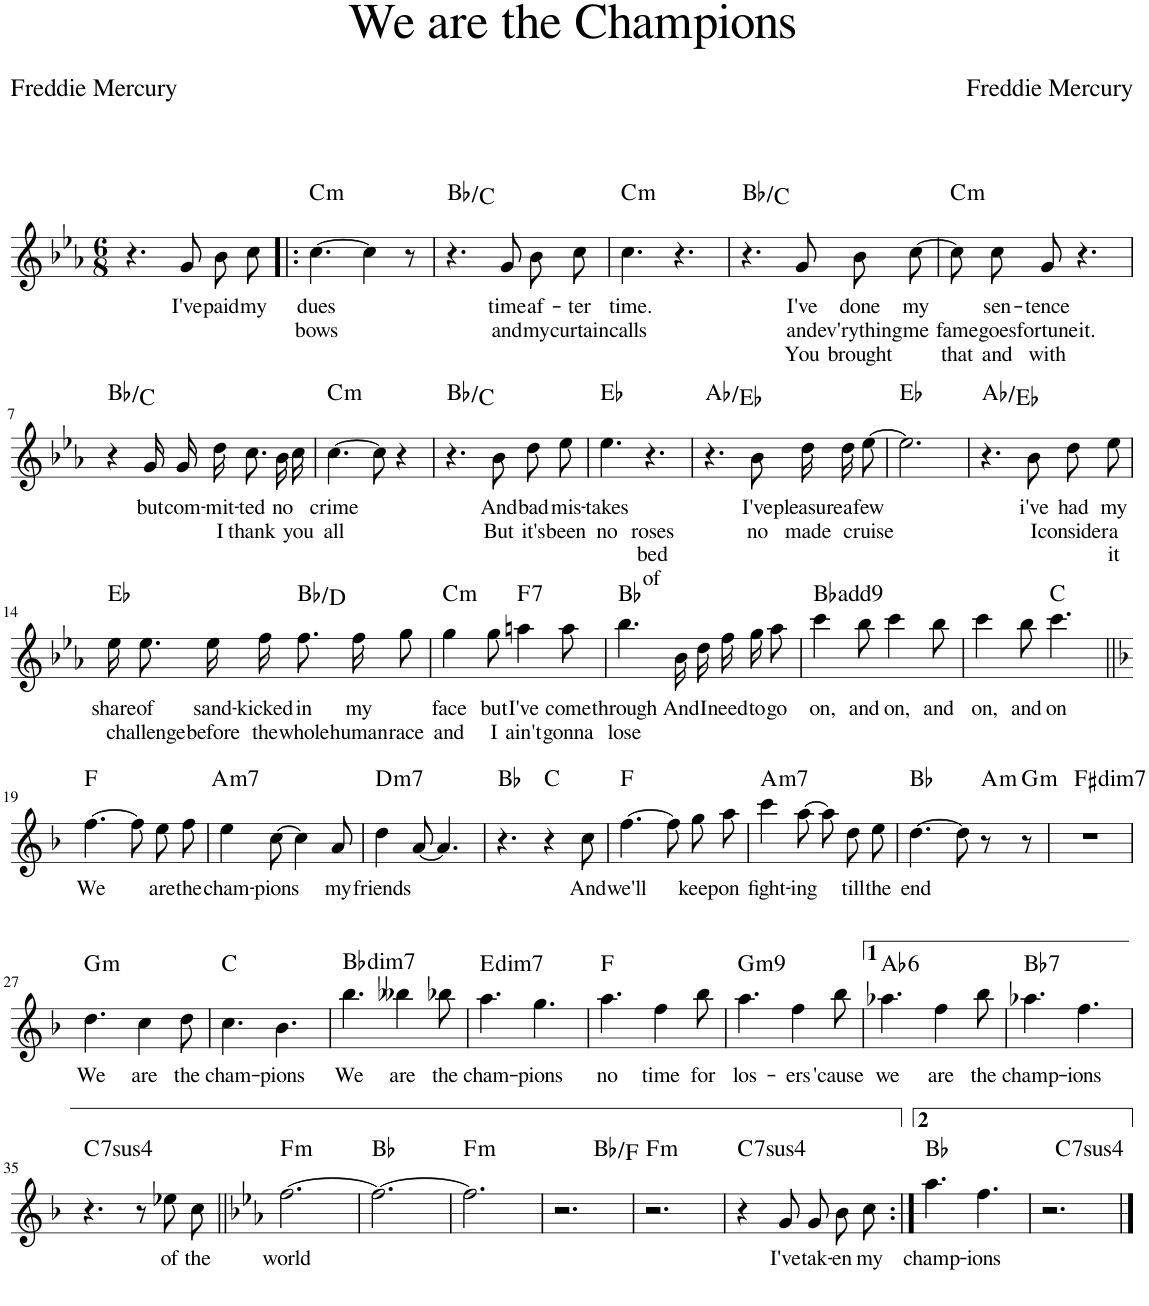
**kern	**text	**text	**text	**text	**harte
*part1	*part1	*part1	*part1	*part1	*part1
*staff1	*staff1	*staff1	*staff1	*staff1	*
*I"[Alto Saxophone]	*	*	*	*	*
*I'A Sax	*	*	*	*	*
*clefG2	*	*	*	*	*
*Trd5c9	*	*	*	*	*
*k[b-e-a-]	*	*	*	*	*
*M6/8	*	*	*	*	*
=1	=1	=1	=1	=1	=1
4.r	.	.	.	.	.
!	!LO:LY:b	!	!	!	!
8g/L	-I've	.	.	.	.
!	!LO:LY:b	!	!	!	!
8b-/	-paid	.	.	.	.
!	!LO:LY:b	!	!	!	!
8cc/J	-my	.	.	.	.
=2!|:	=2!|:	=2!|:	=2!|:	=2!|:	=2!|:
!	!LO:LY:b	!LO:LY:b	!	!	!LO:H:kt=m
[4.cc\	-dues	-bows	.	.	C:min
4cc\]	.	.	.	.	.
8r	.	.	.	.	.
=3	=3	=3	=3	=3	=3
4.r	.	.	.	.	Bb:maj/2
!	!LO:LY:b	!LO:LY:b	!	!	!
8g/L	-time	-and	.	.	.
!	!LO:LY:b	!LO:LY:b	!	!	!
8b-/	-af-	-my	.	.	.
!	!LO:LY:b	!LO:LY:b	!	!	!
8cc/J	-ter	-curtain	.	.	.
=4	=4	=4	=4	=4	=4
!	!LO:LY:b	!LO:LY:b	!	!	!LO:H:kt=m
4.cc\	-time.	-calls	.	.	C:min
4.r	.	.	.	.	.
=5	=5	=5	=5	=5	=5
4.r	.	.	.	.	Bb:maj/2
!	!LO:LY:b	!LO:LY:b	!LO:LY:b	!	!
8g/L	-I've	-and	-You	.	.
!	!LO:LY:b	!LO:LY:b	!LO:LY:b	!	!
8b-/	-done	-ev'rything	-brought	.	.
!	!LO:LY:b	!LO:LY:b	!	!	!
[8cc/J	-my	-me	.	.	.
=6	=6	=6	=6	=6	=6
!	!	!LO:LY:b	!LO:LY:b	!	!LO:H:kt=m
8cc/L]	.	-fame	-that	.	C:min
!	!LO:LY:b	!LO:LY:b	!LO:LY:b	!	!
8cc/	-sen-	-goes	-and	.	.
!	!LO:LY:b	!LO:LY:b	!LO:LY:b	!	!
8g/J	-tence	-fortune	-with	.	.
!	!	!LO:LY:b	!	!	!
4.r	.	-it.	.	.	.
!!LO:LB:g=z
=7	=7	=7	=7	=7	=7
4r	.	.	.	.	Bb:maj/2
!	!LO:LY:b	!	!	!	!
16g/LL	-but	.	.	.	.
!	!LO:LY:b	!	!	!	!
16g/JJ	-com-	.	.	.	.
!	!LO:LY:b	!LO:LY:b	!	!	!
16dd\KL	-mit-	-I	.	.	.
!	!LO:LY:b	!LO:LY:b	!	!	!
8.cc\	-ted	-thank	.	.	.
!	!LO:LY:b	!	!	!	!
16b-\L	-no	.	.	.	.
!	!	!LO:LY:b	!	!	!
16cc\JJ	.	-you	.	.	.
=8	=8	=8	=8	=8	=8
!	!LO:LY:b	!LO:LY:b	!	!	!LO:H:kt=m
[4.cc\	-crime	-all	.	.	C:min
8cc\]	.	.	.	.	.
4r	.	.	.	.	.
=9	=9	=9	=9	=9	=9
4.r	.	.	.	.	Bb:maj/2
!	!LO:LY:b	!LO:LY:b	!	!	!
8b-\L	-And	-But	.	.	.
!	!LO:LY:b	!LO:LY:b	!	!	!
8dd\	-bad	-it's	.	.	.
!	!LO:LY:b	!LO:LY:b	!	!	!
8ee-\J	-mis-	-been	.	.	.
=10	=10	=10	=10	=10	=10
!	!LO:LY:b	!LO:LY:b	!	!	!
4.ee-\	-takes	-no	.	.	Eb:maj
!	!	!LO:LY:b	!LO:LY:b	!LO:LY:b	!
4.r	.	-roses	-bed	-of	.
=11	=11	=11	=11	=11	=11
4.r	.	.	.	.	Ab:maj/5
!	!LO:LY:b	!LO:LY:b	!	!	!
8b-\L	-I've	-no	.	.	.
!	!LO:LY:b	!LO:LY:b	!	!	!
16dd\L	-pleasure	-made	.	.	.
!	!LO:LY:b	!	!	!	!
16dd\J	-a	.	.	.	.
!	!LO:LY:b	!LO:LY:b	!	!	!
[8ee-\J	-few	-cruise	.	.	.
=12	=12	=12	=12	=12	=12
2.ee-\]	.	.	.	.	Eb:maj
=13	=13	=13	=13	=13	=13
4.r	.	.	.	.	Ab:maj/5
!	!LO:LY:b	!LO:LY:b	!	!	!
8b-\L	-i've	-I	.	.	.
!	!LO:LY:b	!LO:LY:b	!	!	!
8dd\	-had	-consider	.	.	.
!	!LO:LY:b	!LO:LY:b	!LO:LY:b	!	!
8ee-\J	-my	-a	-it	.	.
!!LO:LB:g=z
=14	=14	=14	=14	=14	=14
!	!LO:LY:b	!	!	!	!
16ee-\KL	-share	.	.	.	Eb:maj
!	!LO:LY:b	!LO:LY:b	!	!	!
8.ee-\	-of	-challenge	.	.	.
!	!LO:LY:b	!LO:LY:b	!	!	!
16ee-\L	-sand-	-before	.	.	.
!	!LO:LY:b	!LO:LY:b	!	!	!
16ff\JJ	-kicked	-the	.	.	.
!	!LO:LY:b	!LO:LY:b	!	!	!
8.ff\L	-in	-whole	.	.	Bb:maj/3
!	!LO:LY:b	!LO:LY:b	!	!	!
16ff\K	-my	-human	.	.	.
!	!	!LO:LY:b	!	!	!
8gg\J	.	-race	.	.	.
=15	=15	=15	=15	=15	=15
!	!LO:LY:b	!LO:LY:b	!	!	!LO:H:kt=m
4gg\	-face	-and	.	.	C:min
!	!LO:LY:b	!LO:LY:b	!	!	!
8gg\	-but	-I	.	.	.
!	!LO:LY:b	!LO:LY:b	!	!	!LO:H:kt=7
4aan\	-I've	-ain't	.	.	F:7
!	!LO:LY:b	!LO:LY:b	!	!	!
8aa\	-come	-gonna	.	.	.
=16	=16	=16	=16	=16	=16
!	!LO:LY:b	!LO:LY:b	!	!	!
4.bb-\	-through	-lose	.	.	Bb:maj
!	!LO:LY:b	!	!	!	!
16b-\LL	-And	.	.	.	.
!	!LO:LY:b	!	!	!	!
16dd\	-I	.	.	.	.
!	!LO:LY:b	!	!	!	!
16ff\	-need	.	.	.	.
!	!LO:LY:b	!	!	!	!
16gg\J	-to	.	.	.	.
!	!LO:LY:b	!	!	!	!
8aa-\J	-go	.	.	.	.
=17	=17	=17	=17	=17	=17
!	!LO:LY:b	!	!	!	!
4ccc\	-on,	.	.	.	Bb:maj(9)
!	!LO:LY:b	!	!	!	!
8bb-\	-and	.	.	.	.
!	!LO:LY:b	!	!	!	!
4ccc\	-on,	.	.	.	.
!	!LO:LY:b	!	!	!	!
8bb-\	-and	.	.	.	.
=18	=18	=18	=18	=18	=18
!	!LO:LY:b	!	!	!	!
4ccc\	-on,	.	.	.	.
!	!LO:LY:b	!	!	!	!
8bb-\	-and	.	.	.	.
!	!LO:LY:b	!	!	!	!
4.ccc\	-on	.	.	.	C:maj
!!LO:LB:g=z
=19||	=19||	=19||	=19||	=19||	=19||
*k[b-]	*	*	*	*	*
!	!LO:LY:b	!	!	!	!
[4.ff\	-We	.	.	.	F:maj
8ff\L]	.	.	.	.	.
!	!LO:LY:b	!	!	!	!
8ee\	-are	.	.	.	.
!	!LO:LY:b	!	!	!	!
8ff\J	-the	.	.	.	.
=20	=20	=20	=20	=20	=20
!	!LO:LY:b	!	!	!	!LO:H:kt=m7
4ee\	-cham-	.	.	.	A:min7
!	!LO:LY:b	!	!	!	!
[8cc\	-pions	.	.	.	.
4cc\]	.	.	.	.	.
!	!LO:LY:b	!	!	!	!
8a/	-my	.	.	.	.
=21	=21	=21	=21	=21	=21
!	!LO:LY:b	!	!	!	!LO:H:kt=m7
4dd\	-friends	.	.	.	D:min7
[8a/	.	.	.	.	.
4.a/]	.	.	.	.	.
=22	=22	=22	=22	=22	=22
4.r	.	.	.	.	Bb:maj
4r	.	.	.	.	C:maj
!	!LO:LY:b	!	!	!	!
8cc\	-And	.	.	.	.
=23	=23	=23	=23	=23	=23
!	!LO:LY:b	!	!	!	!
[4.ff\	-we'll	.	.	.	F:maj
8ff\L]	.	.	.	.	.
!	!LO:LY:b	!	!	!	!
8gg\	-keep	.	.	.	.
!	!LO:LY:b	!	!	!	!
8aa\J	-on	.	.	.	.
=24	=24	=24	=24	=24	=24
!	!LO:LY:b	!	!	!	!LO:H:kt=m7
4ccc\	-fight-	.	.	.	A:min7
!	!LO:LY:b	!	!	!	!
[8aa\	-ing	.	.	.	.
8aa\L]	.	.	.	.	.
!	!LO:LY:b	!	!	!	!
8dd\	-till	.	.	.	.
!	!LO:LY:b	!	!	!	!
8ee\J	-the	.	.	.	.
=25	=25	=25	=25	=25	=25
!	!LO:LY:b	!	!	!	!
[4.dd\	-end	.	.	.	Bb:maj
8dd\]	.	.	.	.	.
!	!	!	!	!	!LO:H:kt=m
8r	.	.	.	.	A:min
!	!	!	!	!	!LO:H:kt=m
8r	.	.	.	.	G:min
=26	=26	=26	=26	=26	=26
*^	*	*	*	*	*
2.r	2ryy	.	.	.	.	.
.	16ryy	.	.	.	.	.
!	!	!	!	!	!	!LO:H:kt=dim7
.	8.ryy	.	.	.	.	F#:dim7
!!LO:LB:g=z	!!
=27	=27	=27	=27	=27	=27	=27
!	!	!LO:LY:b	!	!	!	!LO:H:kt=m
*v	*v	*	*	*	*	*
4.dd\	-We	.	.	.	G:min
!	!LO:LY:b	!	!	!	!
4cc\	-are	.	.	.	.
!	!LO:LY:b	!	!	!	!
8dd\	-the	.	.	.	.
=28	=28	=28	=28	=28	=28
!	!LO:LY:b	!	!	!	!
4.cc\	-cham-	.	.	.	C:maj
!	!LO:LY:b	!	!	!	!
4.b-\	-pions	.	.	.	.
=29	=29	=29	=29	=29	=29
!	!LO:LY:b	!	!	!	!LO:H:kt=dim7
4.bb-\	-We	.	.	.	Bb:dim7
!	!LO:LY:b	!	!	!	!
4bb--X\	-are	.	.	.	.
!	!LO:LY:b	!	!	!	!
8bb-X\	-the	.	.	.	.
=30	=30	=30	=30	=30	=30
!	!LO:LY:b	!	!	!	!LO:H:kt=dim7
4.aa\	-cham-	.	.	.	E:dim7
!	!LO:LY:b	!	!	!	!
4.gg\	-pions	.	.	.	.
=31	=31	=31	=31	=31	=31
!	!LO:LY:b	!	!	!	!
4.aa\	-no	.	.	.	F:maj
!	!LO:LY:b	!	!	!	!
4ff\	-time	.	.	.	.
!	!LO:LY:b	!	!	!	!
8bb-\	-for	.	.	.	.
=32	=32	=32	=32	=32	=32
!	!LO:LY:b	!	!	!	!LO:H:kt=m9
4.aa\	-los-	.	.	.	G:min9
!	!LO:LY:b	!	!	!	!
4ff\	-ers	.	.	.	.
!	!LO:LY:b	!	!	!	!
8bb-\	-'cause	.	.	.	.
=33	=33	=33	=33	=33	=33
!	!LO:LY:b	!	!	!	!LO:H:kt=6
4.aa-X\	-we	.	.	.	Ab:maj6
!	!LO:LY:b	!	!	!	!
4ff\	-are	.	.	.	.
!	!LO:LY:b	!	!	!	!
8bb-\	-the	.	.	.	.
=34	=34	=34	=34	=34	=34
!	!LO:LY:b	!	!	!	!LO:H:kt=7
4.aa-X\	-champ-	.	.	.	Bb:7
!	!LO:LY:b	!	!	!	!
4.ff\	-ions	.	.	.	.
!!LO:LB:g=z
=35	=35	=35	=35	=35	=35
!	!	!	!	!	!LO:H:kt=74
4.r	.	.	.	.	C:sus4(7)
8r	.	.	.	.	.
!	!LO:LY:b	!	!	!	!
8ee-X\L	-of	.	.	.	.
!	!LO:LY:b	!	!	!	!
8cc\J	-the	.	.	.	.
=36||	=36||	=36||	=36||	=36||	=36||
*k[b-e-a-]	*	*	*	*	*
!	!LO:LY:b	!	!	!	!LO:H:kt=m
[2.ff\	-world	.	.	.	F:min
=37	=37	=37	=37	=37	=37
2.ff\_	.	.	.	.	Bb:maj
=38	=38	=38	=38	=38	=38
!	!	!	!	!	!LO:H:kt=m
2.ff\]	.	.	.	.	F:min
=39	=39	=39	=39	=39	=39
*^	*	*	*	*	*
2.r	4.ryy	.	.	.	.	.
.	4.ryy	.	.	.	.	Bb:maj/5
=40	=40	=40	=40	=40	=40	=40
!	!	!	!	!	!	!LO:H:kt=m
*v	*v	*	*	*	*	*
2.r	.	.	.	.	F:min
=41	=41	=41	=41	=41	=41
!	!	!	!	!	!LO:H:kt=74
4r	.	.	.	.	C:sus4(7)
!	!LO:LY:b	!	!	!	!
8g/	-I've	.	.	.	.
!	!LO:LY:b	!	!	!	!
8g/L	-tak-	.	.	.	.
!	!LO:LY:b	!	!	!	!
8b-/	-en	.	.	.	.
!	!LO:LY:b	!	!	!	!
8cc/J	-my	.	.	.	.
=42:|!	=42:|!	=42:|!	=42:|!	=42:|!	=42:|!
!	!LO:LY:b	!	!	!	!
4.aa-\	-champ-	.	.	.	Bb:maj
!	!LO:LY:b	!	!	!	!
4.ff\	-ions	.	.	.	.
=43	=43	=43	=43	=43	=43
2.r	.	.	.	.	.
16ryy	.	.	.	.	.
==	==	==	==	==	==
*-	*-	*-	*-	*-	*-
